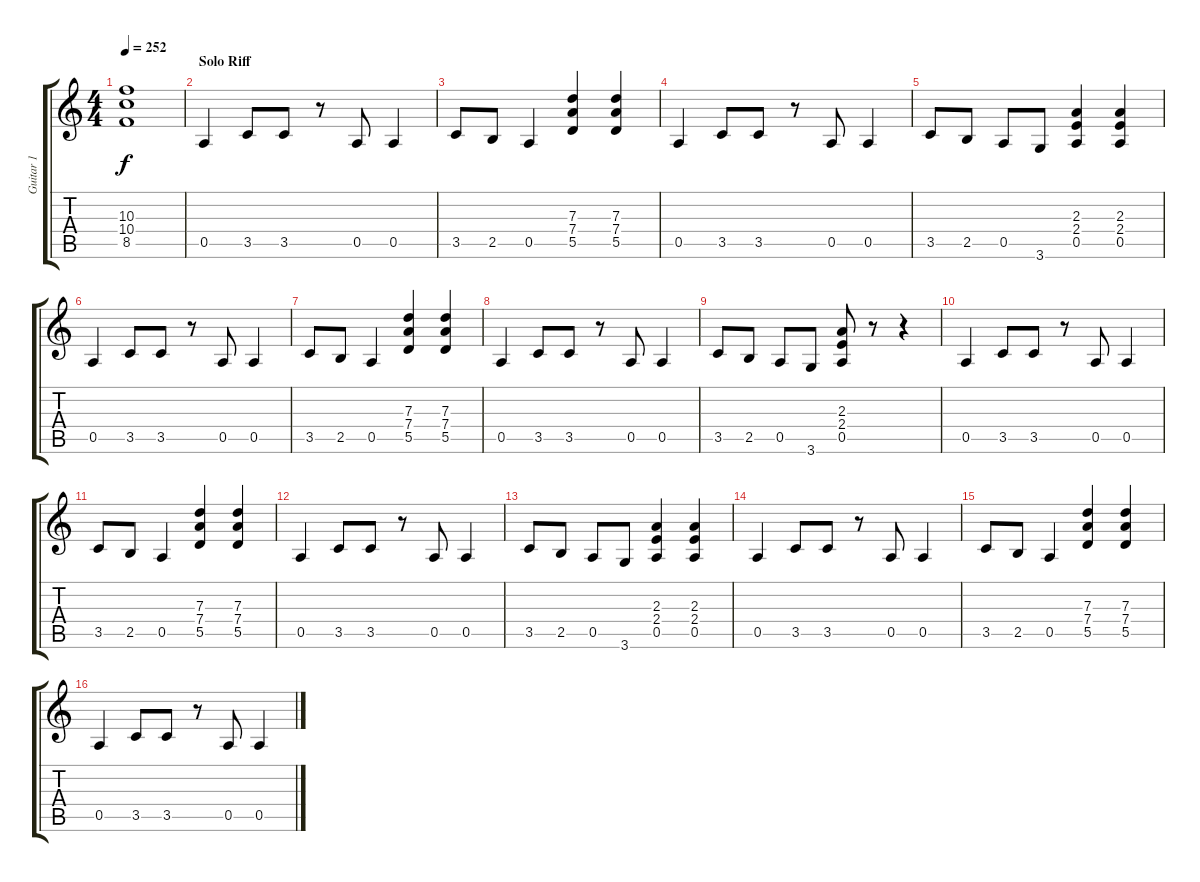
\track ("Guitar 1" "Guitar 1") {instrument distortionguitar}
\staff {score tabs}
\tuning (E4 B3 G3 D3 A2 E2) {hide}
\ts (4 4)
\tempo 252
\clef g2
\ks c
(10.3 10.4 8.5).1{dy f} |
\section ("" "Solo Riff")
0.5.4 3.5.8 3.5.8 r.8 0.5.8 0.5.4 |
3.5.8 2.5.8 0.5.4 (7.3 7.4 5.5).4 (7.3 7.4 5.5).4 |
0.5.4 3.5.8 3.5.8 r.8 0.5.8 0.5.4 |
3.5.8 2.5.8 0.5.8 3.6.8 (2.3 2.4 0.5).4 (2.3 2.4 0.5).4 |
0.5.4 3.5.8 3.5.8 r.8 0.5.8 0.5.4 |
3.5.8 2.5.8 0.5.4 (7.3 7.4 5.5).4 (7.3 7.4 5.5).4 |
0.5.4 3.5.8 3.5.8 r.8 0.5.8 0.5.4 |
3.5.8 2.5.8 0.5.8 3.6.8 (2.3 2.4 0.5).8 r.8 r.4 |
0.5.4 3.5.8 3.5.8 r.8 0.5.8 0.5.4 |
3.5.8 2.5.8 0.5.4 (7.3 7.4 5.5).4 (7.3 7.4 5.5).4 |
0.5.4 3.5.8 3.5.8 r.8 0.5.8 0.5.4 |
3.5.8 2.5.8 0.5.8 3.6.8 (2.3 2.4 0.5).4 (2.3 2.4 0.5).4 |
0.5.4 3.5.8 3.5.8 r.8 0.5.8 0.5.4 |
3.5.8 2.5.8 0.5.4 (7.3 7.4 5.5).4 (7.3 7.4 5.5).4 |
0.5.4 3.5.8 3.5.8 r.8 0.5.8 0.5.4
